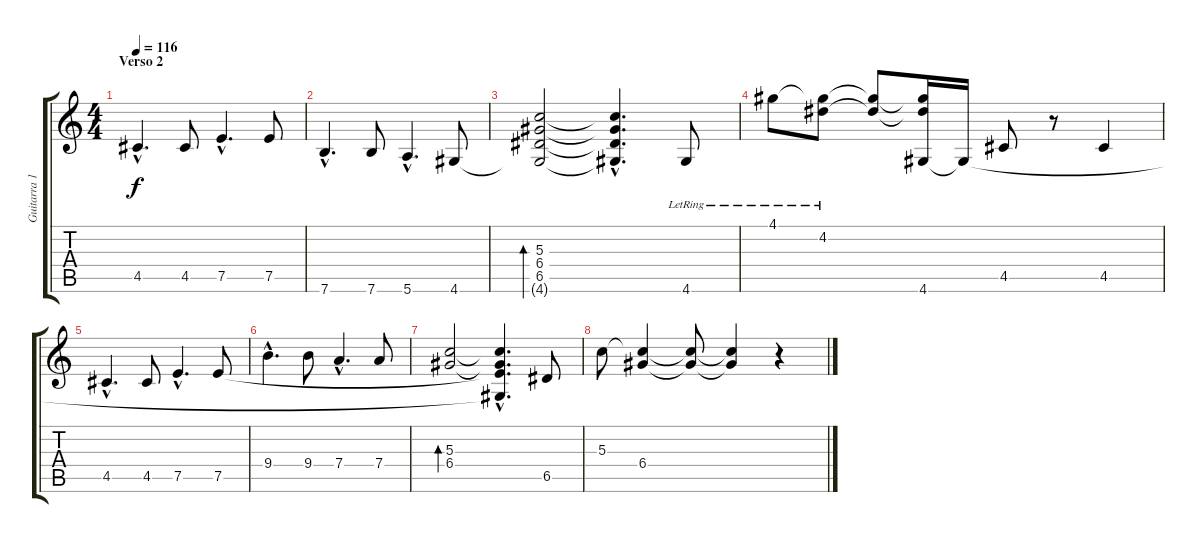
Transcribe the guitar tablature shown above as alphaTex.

\track ("Guitarra 1" "Guitarra 1") {instrument distortionguitar}
\staff {score tabs}
\tuning (E4 B3 G3 D3 A2 E2) {hide}
\ts (4 4)
\section ("" "Verso 2")
\tempo 116
\clef g2
\ks c
4.5{hac}.4{d dy f volume 10 instrument overdrivenguitar} 4.5.8 7.5{hac}.4{d} 7.5.8 |
7.6{hac}.4{d} 7.6.8 5.6{hac}.4{d} 4.6.8 |
(5.3 6.4 6.5 4.6{t}).2{bd 240 volume 10} (5.3{hac t} 6.4{hac t} 6.5{hac t} 4.6{hac t}).4{d} 4.6{lr}.8 |
4.1{lr}.8 (4.1{t} 4.2{lr}).8 (4.1{t} 4.2{t}).8 (4.1{t} 4.2{t} 4.6).16 4.6{t}.16 4.5.8 r.8 4.5.4 |
4.5{hac}.4{d volume 13} 4.5.8 7.5{hac}.4{d} 7.5.8 |
9.4{hac}.4{d} 9.4.8 7.4{hac}.4{d} 7.4.8 |
(5.3 6.4).2{bd 240 volume 16} (5.3{hac t} 6.4{hac t} 7.5{hac t} 4.6{hac t}).4{d} 6.5.8 |
5.3.8 (5.3{t} 6.4).4 (5.3{t} 6.4{t}).8 (5.3{t} 6.4{t}).4 r.4
